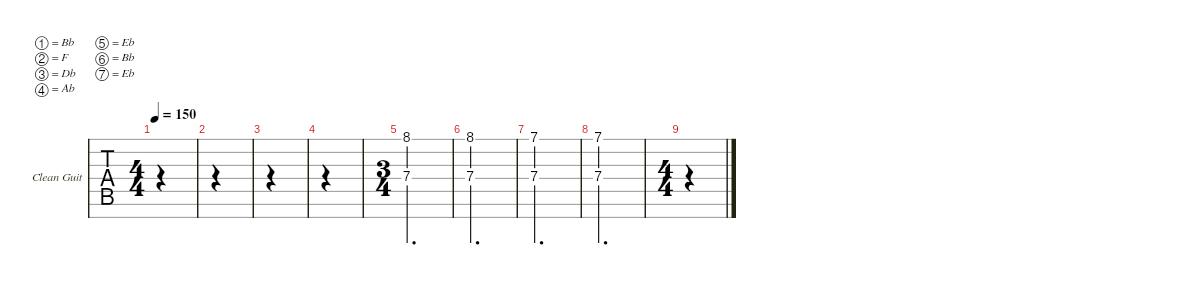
\defaultSystemsLayout 4
\hideDynamics
\bracketExtendMode nobrackets
\firstSystemTrackNameOrientation horizontal
\track ("Clean Guitar R" "Clean Guit") {instrument electricguitarclean}
\staff {tabs}
\tuning (Bb3 F3 Db3 Ab2 Eb2 Bb1 Eb1)
\ts (4 4)
\tempo 150
\clef g2
\ks c
|
|
|
|
\ts (3 4)
\beaming (8 2 2 2)
(7.4{acc #} 8.1{acc #}).2{d} |
(7.4{acc #} 8.1{acc #}).2{d} |
(7.4{acc #} 7.1).2{d} |
(7.4{acc #} 7.1).2{d} |
\ts (4 4)
\beaming (8 2 2 2 2)
